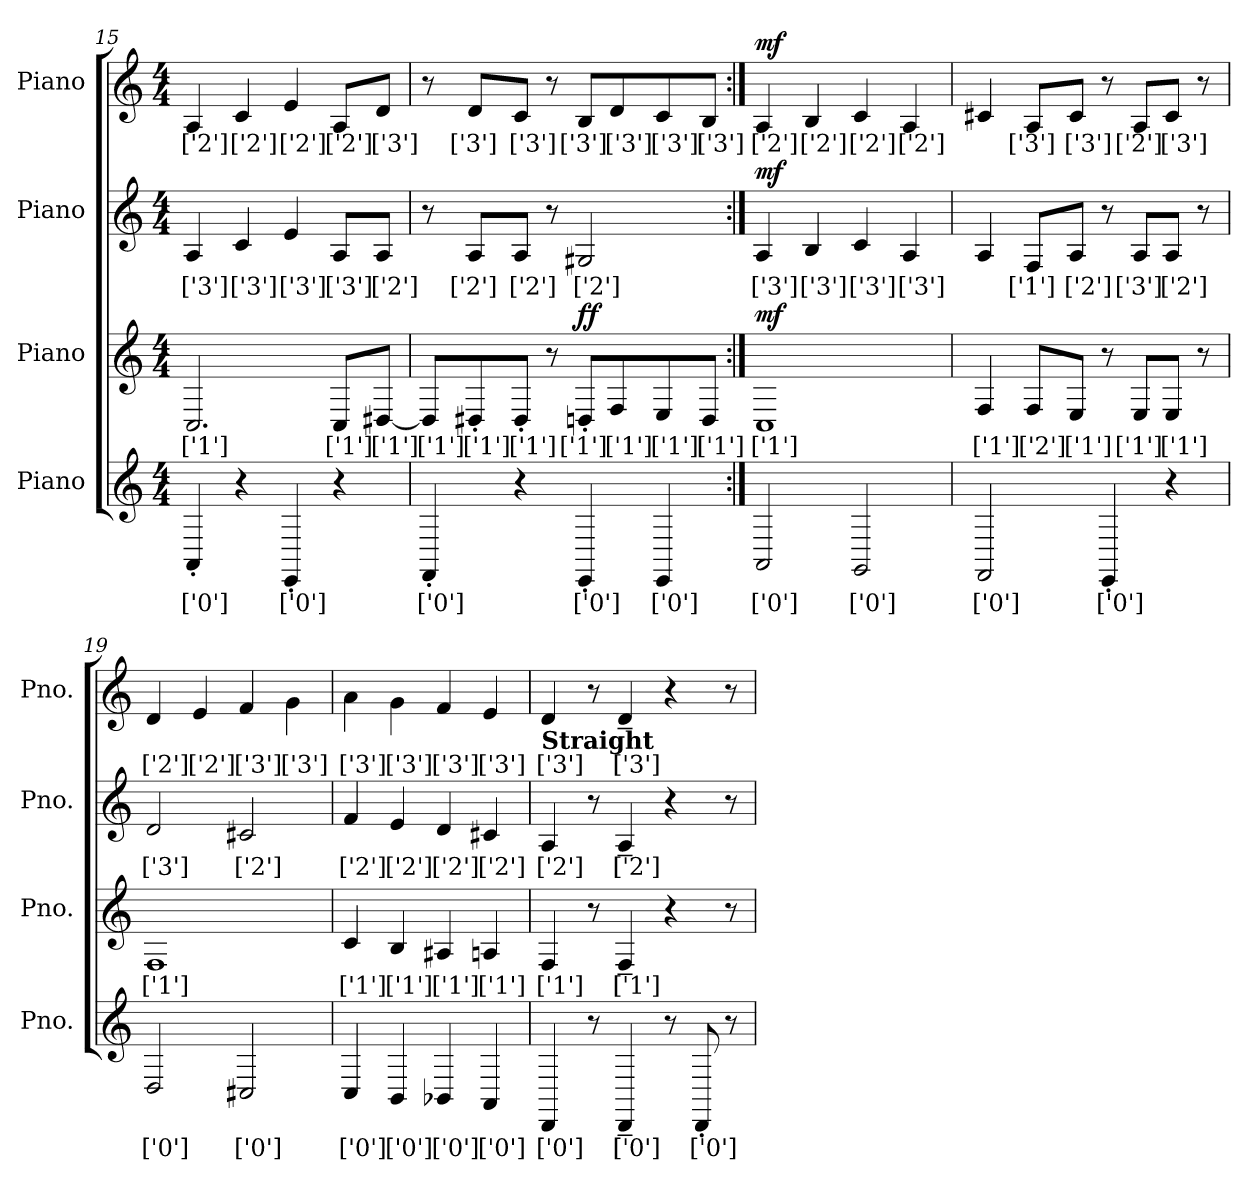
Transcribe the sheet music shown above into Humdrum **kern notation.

**kern	**text	**kern	**text	**dynam	**kern	**text	**dynam	**kern	**text	**dynam
*part4	*part4	*part3	*part3	*part3	*part2	*part2	*part2	*part1	*part1	*part1
*staff4	*staff4	*staff3	*staff3	*staff3	*staff2	*staff2	*staff2	*staff1	*staff1	*staff1
*I"Piano	*	*I"Piano	*	*	*I"Piano	*	*	*I"Piano	*	*
*I'Pno.	*	*I'Pno.	*	*	*I'Pno.	*	*	*I'Pno.	*	*
!!LO:LB:g=z
*clefG2	*	*clefG2	*	*	*clefG2	*	*	*clefG2	*	*
*k[]	*	*k[]	*	*	*k[]	*	*	*k[]	*	*
*M4/4	*	*M4/4	*	*	*M4/4	*	*	*M4/4	*	*
=15	=15	=15	=15	=15	=15	=15	=15	=15	=15	=15
4AA'i/	['0']	2.Cj/	['1']	.	4AZ/	['3']	.	4AV/	['2']	.
4r	.	.	.	.	4cZ/	['3']	.	4cV/	['2']	.
4EE'i/	['0']	.	.	.	4eZ/	['3']	.	4eV/	['2']	.
4r	.	8Cj/L	['1']	.	8AZ/L	['3']	.	8AV/L	['2']	.
.	.	[8D#Xj/J	['1']	.	8AV/J	['2']	.	8dZ/J	['3']	.
=16	=16	=16	=16	=16	=16	=16	=16	=16	=16	=16
4FF'i/	['0']	8D#j/L]	['1']	.	8r	.	.	8r	.	.
.	.	8D#X'j/	['1']	.	8AV/L	['2']	.	8dZ/L	['3']	.
4r	.	8D#'j/J	['1']	.	8AV/J	['2']	.	8cZ/J	['3']	.
.	.	8r	.	.	8r	.	.	8r	.	.
!	!	!	!	!LO:DY:b	!	!	!	!	!	!
4EE'i/	['0']	8Dn'j/L	['1']	ff	2G#XV/	['2']	.	8BZ/L	['3']	.
.	.	8Fj/	['1']	.	.	.	.	8dZ/	['3']	.
4EEi/	['0']	8Ej/	['1']	.	.	.	.	8cZ/	['3']	.
.	.	8Dj/J	['1']	.	.	.	.	8BZ/J	['3']	.
=17:|!	=17:|!	=17:|!	=17:|!	=17:|!	=17:|!	=17:|!	=17:|!	=17:|!	=17:|!	=17:|!
!	!	!	!	!LO:DY:b	!	!	!LO:DY:b	!	!	!LO:DY:b
2AAi/	['0']	1Cj	['1']	mf	4AZ/	['3']	mf	4AV/	['2']	mf
.	.	.	.	.	4BZ/	['3']	.	4BV/	['2']	.
2GGi/	['0']	.	.	.	4cZ/	['3']	.	4cV/	['2']	.
.	.	.	.	.	4AZ/	['3']	.	4AV/	['2']	.
=18	=18	=18	=18	=18	=18	=18	=18	=18	=18	=18
2FFi/	['0']	4Fj/	['1']	.	4A/	.	.	4c#X/	.	.
.	.	8FV/L	['2']	.	8Fj/L	['1']	.	8AZ/L	['3']	.
.	.	8Ej/J	['1']	.	8AV/J	['2']	.	8c#Z/J	['3']	.
4EE'i/	['0']	8r	.	.	8r	.	.	8r	.	.
.	.	8Ej/L	['1']	.	8AZ/L	['3']	.	8AV/L	['2']	.
4r	.	8Ej/J	['1']	.	8AV/J	['2']	.	8c#Z/J	['3']	.
.	.	8r	.	.	8r	.	.	8r	.	.
=19	=19	=19	=19	=19	=19	=19	=19	=19	=19	=19
2Di/	['0']	1Fj	['1']	.	2dZ/	['3']	.	4dV/	['2']	.
.	.	.	.	.	.	.	.	4eV/	['2']	.
2C#Xi/	['0']	.	.	.	2c#XV/	['2']	.	4fZ/	['3']	.
.	.	.	.	.	.	.	.	4gZ\	['3']	.
!!LO:PB:g=z
=20	=20	=20	=20	=20	=20	=20	=20	=20	=20	=20
4Ci/	['0']	4cj/	['1']	.	4fV/	['2']	.	4aZ\	['3']	.
4BBi/	['0']	4Bj/	['1']	.	4eV/	['2']	.	4gZ\	['3']	.
4BB-Xi/	['0']	4A#Xj/	['1']	.	4dV/	['2']	.	4fZ/	['3']	.
4AAi/	['0']	4Anj/	['1']	.	4c#XV/	['2']	.	4eZ/	['3']	.
=21	=21	=21	=21	=21	=21	=21	=21	=21	=21	=21
!	!	!	!	!	!	!	!	!LO:TX:b:B:t=Straight	!	!
4DDi/	['0']	4Fj/	['1']	.	4AV/	['2']	.	4dZ/	['3']	.
8r	.	8r	.	.	8r	.	.	8r	.	.
4DD~i/	['0']	4F~j/	['1']	.	4A~V/	['2']	.	4d~Z/	['3']	.
8r	.	4r	.	.	4r	.	.	4r	.	.
8DD'i/	['0']	.	.	.	.	.	.	.	.	.
8r	.	8r	.	.	8r	.	.	8r	.	.
=	=	=	=	=	=	=	=	=	=	=
*-	*-	*-	*-	*-	*-	*-	*-	*-	*-	*-
